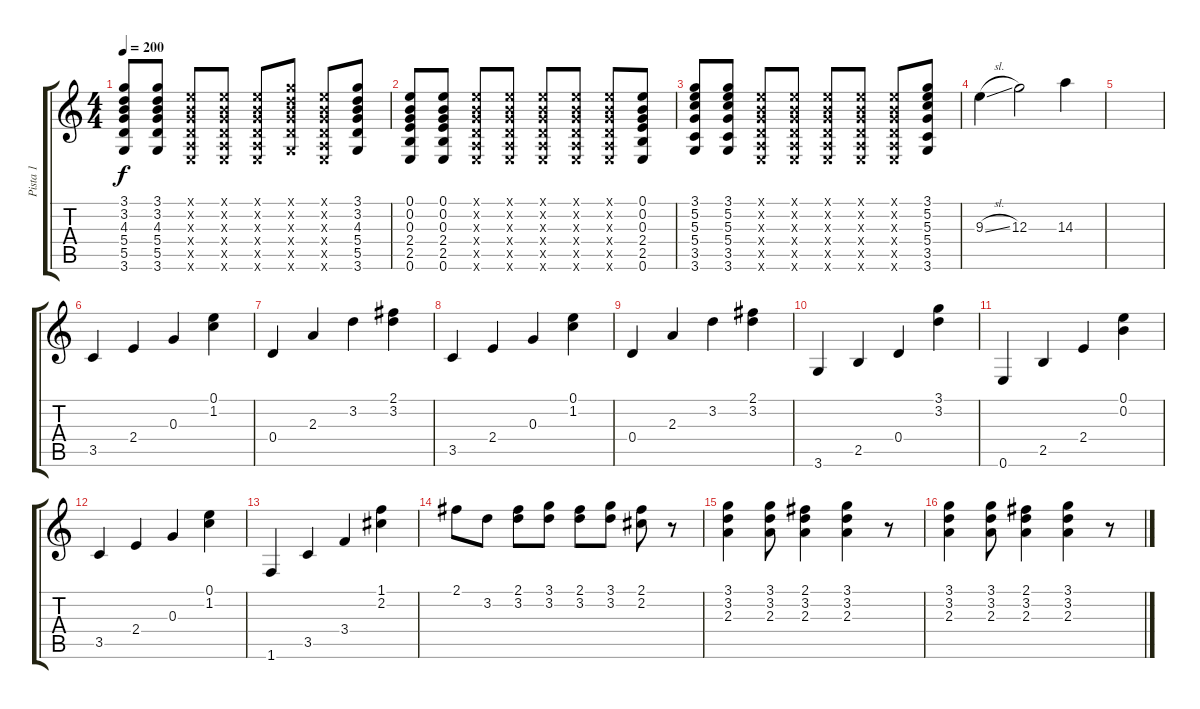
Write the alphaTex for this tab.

\track ("Pista 1" "Pista 1") {instrument overdrivenguitar}
\staff {score tabs}
\tuning (E4 B3 G3 D3 A2 E2) {hide}
\ts (4 4)
\tempo 200
\clef g2
\ks c
(3.1 3.2 4.3 5.4 5.5 3.6).8{dy f} (3.1 3.2 4.3 5.4 5.5 3.6).8 (0.1{x} 0.2{x} 0.3{x} 0.4{x} 0.5{x} 0.6{x}).8 (0.1{x} 0.2{x} 0.3{x} 0.4{x} 0.5{x} 0.6{x}).8 (0.1{x} 0.2{x} 0.3{x} 0.4{x} 0.5{x} 0.6{x}).8 (3.1{x} 3.2{x} 4.3{x} 5.4{x} 5.5{x} 3.6{x}).8 (0.1{x} 0.2{x} 0.3{x} 0.4{x} 0.5{x} 0.6{x}).8 (3.1 3.2 4.3 5.4 5.5 3.6).8 |
(0.1 0.2 0.3 2.4 2.5 0.6).8 (0.1 0.2 0.3 2.4 2.5 0.6).8 (0.1{x} 0.2{x} 0.3{x} 0.4{x} 0.5{x} 0.6{x}).8 (0.1{x} 0.2{x} 0.3{x} 0.4{x} 0.5{x} 0.6{x}).8 (0.1{x} 0.2{x} 0.3{x} 0.4{x} 0.5{x} 0.6{x}).8 (0.1{x} 0.2{x} 0.3{x} 0.4{x} 0.5{x} 0.6{x}).8 (0.1{x} 0.2{x} 0.3{x} 0.4{x} 0.5{x} 0.6{x}).8 (0.1 0.2 0.3 2.4 2.5 0.6).8 |
(3.1 5.2 5.3 5.4 3.5 3.6).8 (3.1 5.2 5.3 5.4 3.5 3.6).8 (0.1{x} 0.2{x} 0.3{x} 0.4{x} 0.5{x} 0.6{x}).8 (0.1{x} 0.2{x} 0.3{x} 0.4{x} 0.5{x} 0.6{x}).8 (0.1{x} 0.2{x} 0.3{x} 0.4{x} 0.5{x} 0.6{x}).8 (0.1{x} 0.2{x} 0.3{x} 0.4{x} 0.5{x} 0.6{x}).8 (0.1{x} 0.2{x} 0.3{x} 0.4{x} 0.5{x} 0.6{x}).8 (3.1 5.2 5.3 5.4 3.5 3.6).8 |
9.3{sl}.4 12.3.2 14.3.4 |
|
3.5.4 2.4.4 0.3.4 (0.1 1.2).4 |
0.4.4 2.3.4 3.2.4 (2.1 3.2).4 |
3.5.4 2.4.4 0.3.4 (0.1 1.2).4 |
0.4.4 2.3.4 3.2.4 (2.1 3.2).4 |
3.6.4 2.5.4 0.4.4 (3.1 3.2).4 |
0.6.4 2.5.4 2.4.4 (0.1 0.2).4 |
3.5.4 2.4.4 0.3.4 (0.1 1.2).4 |
1.6.4 3.5.4 3.4.4 (1.1 2.2).4 |
2.1.8 3.2.8 (2.1 3.2).8 (3.1 3.2).8 (2.1 3.2).8 (3.1 3.2).8 (2.1 2.2).8 r.8 |
(3.1 3.2 2.3).4 (3.1 3.2 2.3).8 (2.1 3.2 2.3).4 (3.1 3.2 2.3).4 r.8 |
(3.1 3.2 2.3).4 (3.1 3.2 2.3).8 (2.1 3.2 2.3).4 (3.1 3.2 2.3).4 r.8
